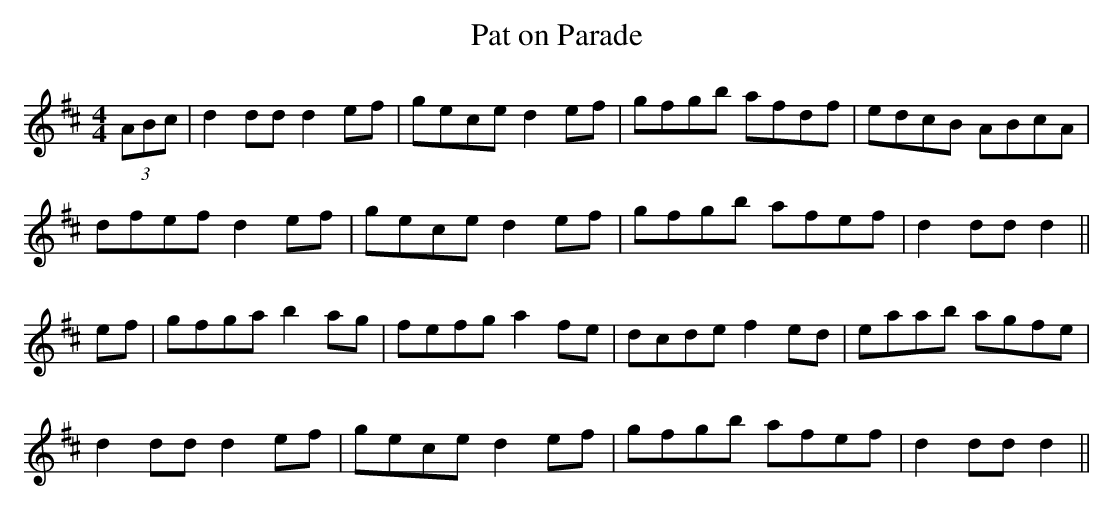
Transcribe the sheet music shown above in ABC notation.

X:1
T:Pat on Parade
M:4/4
L:1/8
K:D
(3ABc|d2 dd d2 ef|gece d2 ef|gfgb afdf|edcB ABcA|
dfef d2 ef|gece d2 ef|gfgb afef|d2 dd d2||
ef|gfga b2 ag|fefg a2 fe|dcde f2 ed|eaab agfe|
d2 dd d2 ef|gece d2 ef|gfgb afef|d2 dd d2||
